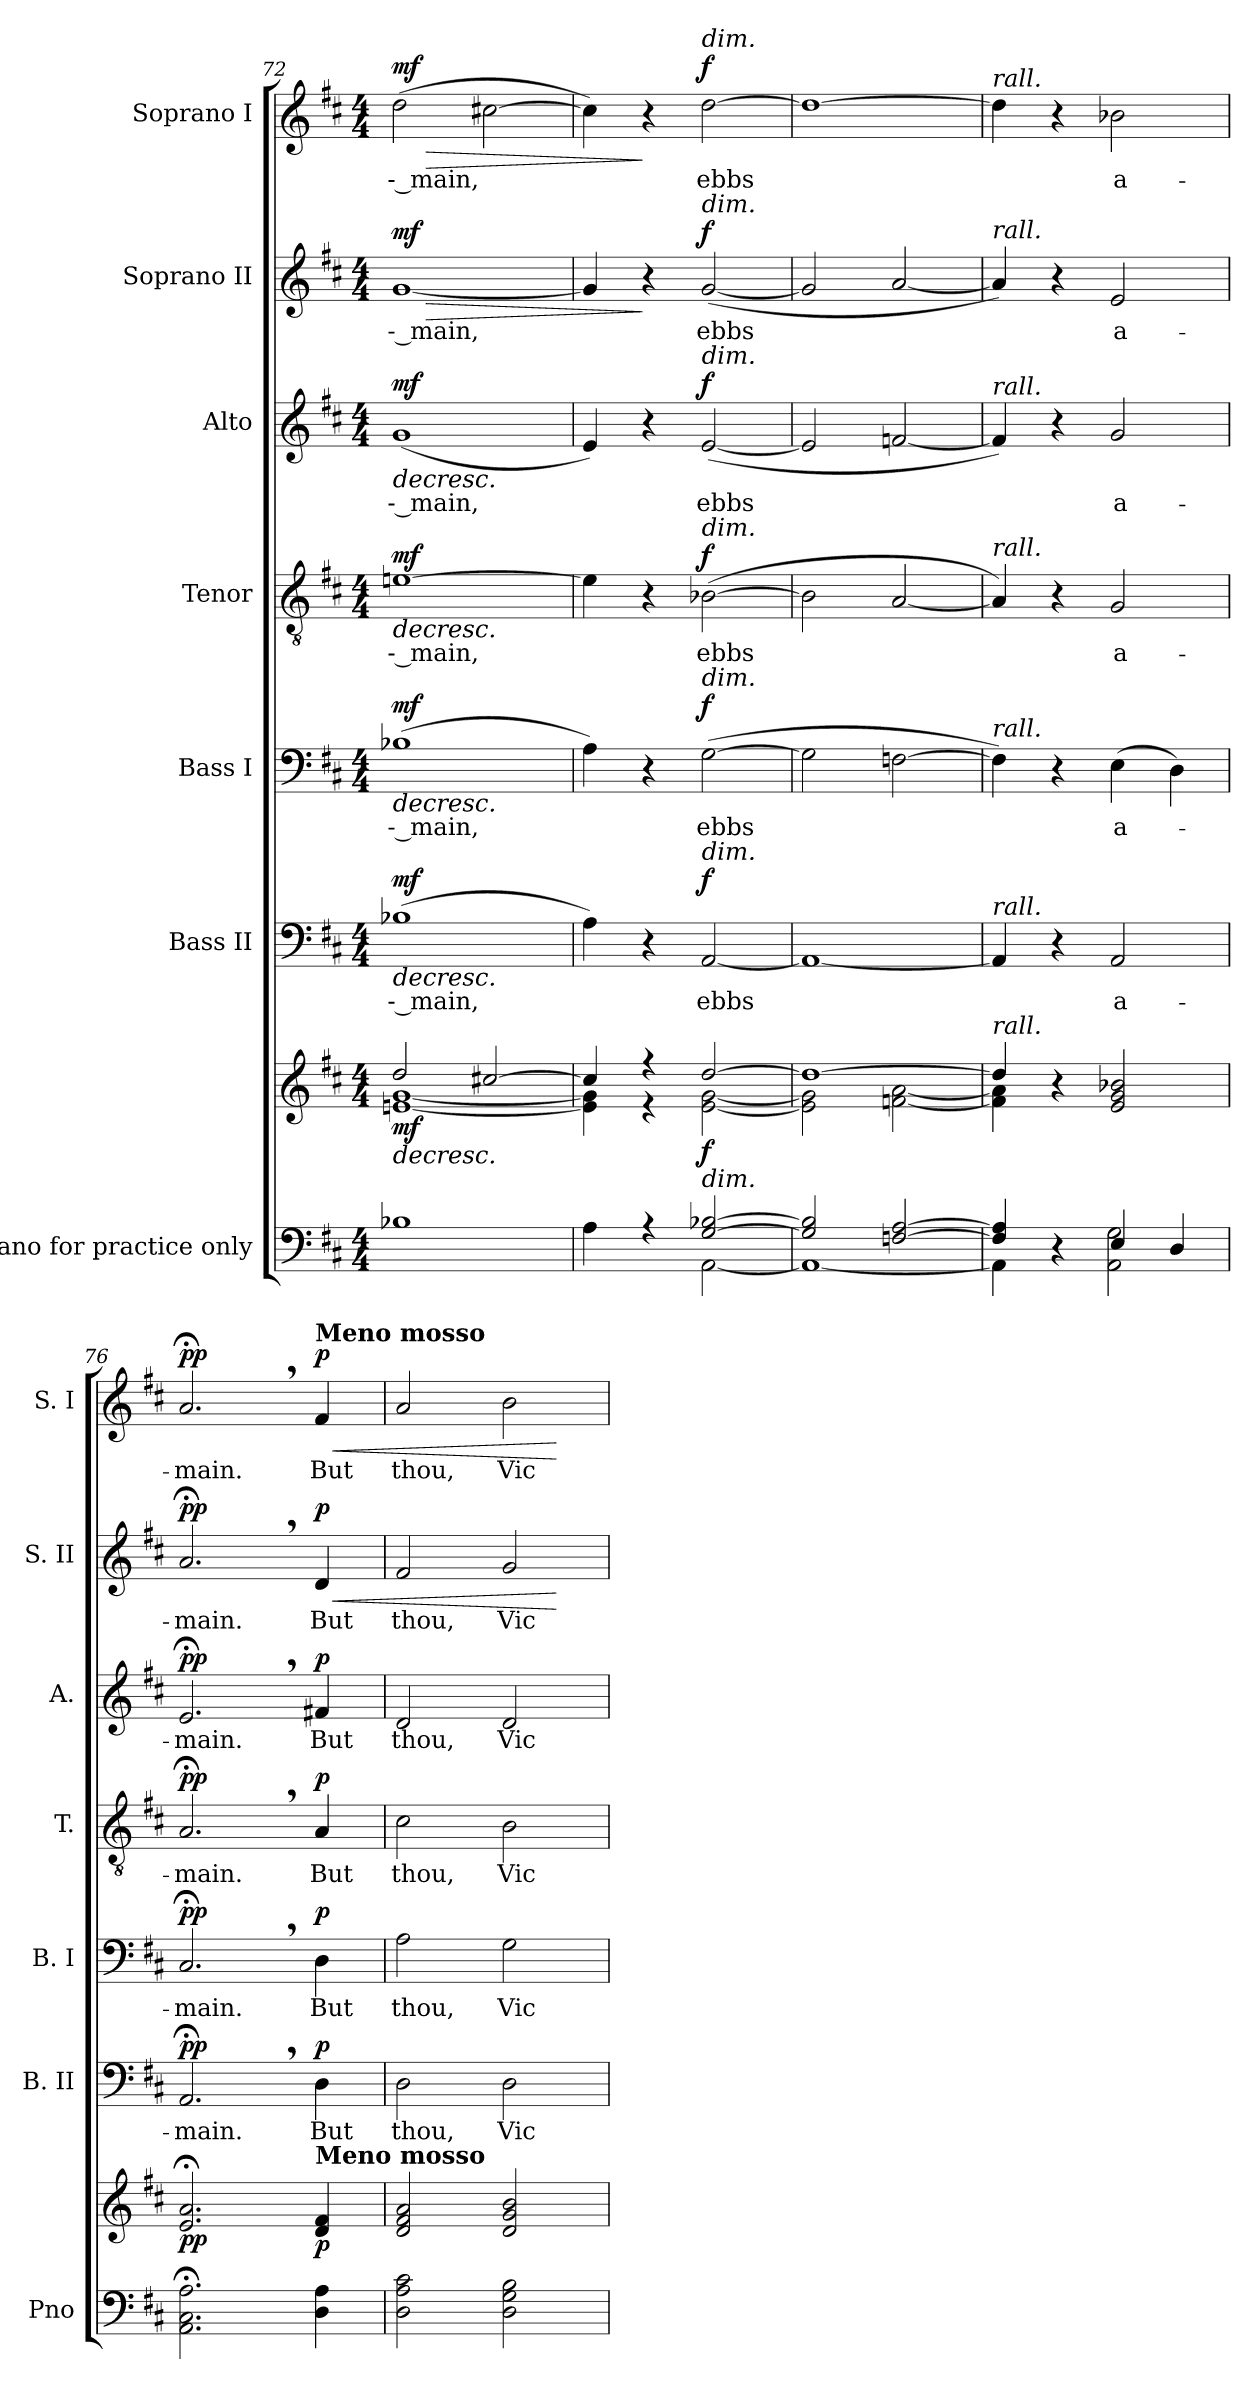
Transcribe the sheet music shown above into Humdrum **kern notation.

**kern	**kern	**dynam	**kern	**text	**dynam	**kern	**text	**dynam	**kern	**text	**dynam	**kern	**text	**dynam	**kern	**text	**dynam	**kern	**text	**dynam
*part7	*part7	*part7	*part6	*part6	*part6	*part5	*part5	*part5	*part4	*part4	*part4	*part3	*part3	*part3	*part2	*part2	*part2	*part1	*part1	*part1
*staff8	*staff7	*staff7/8	*staff6	*staff6	*staff6	*staff5	*staff5	*staff5	*staff4	*staff4	*staff4	*staff3	*staff3	*staff3	*staff2	*staff2	*staff2	*staff1	*staff1	*staff1
*I"Piano for practice only	*	*	*I"Bass II	*	*	*I"Bass I	*	*	*I"Tenor	*	*	*I"Alto	*	*	*I"Soprano II	*	*	*I"Soprano I	*	*
*I'Pno	*	*	*I'B. II	*	*	*I'B. I	*	*	*I'T.	*	*	*I'A.	*	*	*I'S. II	*	*	*I'S. I	*	*
!!LO:LB:g=z
*clefF4	*clefG2	*	*clefF4	*	*	*clefF4	*	*	*clefGv2	*	*	*clefG2	*	*	*clefG2	*	*	*clefG2	*	*
*k[f#c#]	*k[f#c#]	*	*k[f#c#]	*	*	*k[f#c#]	*	*	*k[f#c#]	*	*	*k[f#c#]	*	*	*k[f#c#]	*	*	*k[f#c#]	*	*
*M4/4	*M4/4	*	*M4/4	*	*	*M4/4	*	*	*M4/4	*	*	*M4/4	*	*	*M4/4	*	*	*M4/4	*	*
=72	=72	=72	=72	=72	=72	=72	=72	=72	=72	=72	=72	=72	=72	=72	=72	=72	=72	=72	=72	=72
!	!	!LO:HP:b	!	!LO:LY:b	!LO:HP:b	!	!LO:LY:b	!LO:HP:b	!	!LO:LY:b	!LO:HP:b	!	!LO:LY:b	!LO:HP:b	!	!LO:LY:b	!LO:HP:b	!	!LO:LY:b	!LO:HP:b
*	*^	*	*	*	*	*	*	*	*	*	*	*	*	*	*	*	*	*	*	*
!	!	!	!LO:DY:n=1:b	!	!	!LO:DY:n=1:a	!	!	!LO:DY:n=1:a	!	!	!LO:DY:n=1:a	!	!	!LO:DY:n=1:a	!	!	!LO:DY:n=1:a	!	!	!LO:DY:n=1:a
1B-X	2dd/	[1en [1g	> mf	(>1B-X	-- main,	> mf	(>1B-X	-- main,	> mf	[1en	-- main,	> mf	(<1g	-- main,	> mf	[1g	-- main,	> mf	(>2dd\	-- main,	> mf
.	[2cc#X/	.	.	.	.	.	.	.	.	.	.	.	.	.	.	.	.	.	[2cc#X\	.	.
=73	=73	=73	=73	=73	=73	=73	=73	=73	=73	=73	=73	=73	=73	=73	=73	=73	=73	=73	=73	=73	=73
*^	*	*	*	*	*	*	*	*	*	*	*	*	*	*	*	*	*	*	*	*	*
2ryy	4A\	4cc#/]	4e\] 4g\]	.	4A\)	.	.	4A\)	.	.	4e\]	.	.	4e/)	.	.	4g/]	.	.	4cc#\])	.	.
.	4rA	4r	4r	.	4r	.	.	4r	.	.	4r	.	.	4r	.	.	4r	.	]	4r	.	]
!	!	!	!	!	!	!	!	!	!	!	!	!	!	!	!	!	!	!	!	!LO:TX:a:i:t=dim.	!	!
!	!	!	!	!	!	!	!	!	!	!	!	!	!	!	!	!	!LO:TX:a:i:t=dim.	!	!	!	!	!
!	!	!	!	!	!	!	!	!	!	!	!	!	!	!LO:TX:a:i:t=dim.	!	!	!	!	!	!	!	!
!	!	!	!	!	!	!	!	!	!	!	!LO:TX:a:i:t=dim.	!	!	!	!	!	!	!	!	!	!	!
!	!	!	!	!	!	!	!	!LO:TX:a:i:t=dim.	!	!	!	!	!	!	!	!	!	!	!	!	!	!
!	!	!	!	!	!LO:TX:a:i:t=dim.	!	!	!	!	!	!	!	!	!	!	!	!	!	!	!	!	!
!	!	!LO:TX:b:i:t=dim.	!	!	!	!	!	!	!	!	!	!	!	!	!	!	!	!	!	!	!	!
!	!	!	!	!LO:DY:b	!	!LO:LY:b	!LO:DY:a	!	!LO:LY:b	!LO:DY:a	!	!LO:LY:b	!LO:DY:a	!	!LO:LY:b	!LO:DY:a	!	!LO:LY:b	!LO:DY:a	!	!LO:LY:b	!LO:DY:a
[2G/ [2B-X/	[2AA\	[2dd/	[2e\ [2g\	f	[2AA/	ebbs	f	(>[2G\	ebbs	f	(<[2B-X\	ebbs	f	(<[2e/	ebbs	f	(<[2g/	ebbs	f	[2dd\	ebbs	f
=74	=74	=74	=74	=74	=74	=74	=74	=74	=74	=74	=74	=74	=74	=74	=74	=74	=74	=74	=74	=74	=74	=74
2G/] 2B-/]	1AA_	1dd_	2e\] 2g\]	.	1AA_	.	.	2G\]	.	.	2B-\]	.	.	2e/]	.	.	2g/]	.	.	1dd_	.	.
[2Fn/ [2A/	.	.	[2fn\ [2a\	.	.	.	.	[2Fn\	.	.	[2A/	.	.	[2fn/	.	.	[2a/	.	.	.	.	.
=75	=75	=75	=75	=75	=75	=75	=75	=75	=75	=75	=75	=75	=75	=75	=75	=75	=75	=75	=75	=75	=75	=75
*	*	*	*	*	*	*	*	*	*	*	*	*	*	*	*	*	*	*	*	*MM88	*	*
!	!	!	!	!	!	!	!	!	!	!	!	!	!	!	!	!	!	!	!	!LO:TX:a:i:t=rall.	!	!
!	!	!	!	!	!	!	!	!	!	!	!	!	!	!	!	!	!LO:TX:a:i:t=rall.	!	!	!	!	!
!	!	!	!	!	!	!	!	!	!	!	!	!	!	!LO:TX:a:i:t=rall.	!	!	!	!	!	!	!	!
!	!	!	!	!	!	!	!	!	!	!	!LO:TX:a:i:t=rall.	!	!	!	!	!	!	!	!	!	!	!
!	!	!	!	!	!	!	!	!LO:TX:a:i:t=rall.	!	!	!	!	!	!	!	!	!	!	!	!	!	!
!	!	!	!	!	!LO:TX:a:i:t=rall.	!	!	!	!	!	!	!	!	!	!	!	!	!	!	!	!	!
!	!	!LO:TX:a:i:t=rall.	!	!	!	!	!	!	!	!	!	!	!	!	!	!	!	!	!	!	!	!
4F/] 4A/]	4AA\]	4dd/]	4f\] 4a\]	.	4AA/]	.	.	4F\])	.	.	4A/])	.	.	4f/])	.	.	4a/])	.	.	4dd\]	.	.
4r	4ryy	4r	4ryy	.	4r	.	.	4r	.	.	4r	.	.	4r	.	.	4r	.	.	4r	.	.
*	*	*	*	*	*	*	*	*	*	*	*	*	*	*	*	*	*	*	*	*MM84	*	*
!	!	!	!	!	!	!LO:LY:b	!	!	!LO:LY:b	!	!	!LO:LY:b	!	!	!LO:LY:b	!	!	!LO:LY:b	!	!	!LO:LY:b	!
4E/	2AA\ 2G\	2e/ 2g/ 2b-X/	2rAyy	.	2AA/	a-	.	(>4E\	a-	.	2G/	a-	.	2g/	a-	.	2e/	a-	.	2b-X\	a-	.
4D/	.	.	.	.	.	.	.	4D\)	.	.	.	.	.	.	.	.	.	.	.	.	.	.
*v	*v	*	*	*	*	*	*	*	*	*	*	*	*	*	*	*	*	*	*	*	*	*
*	*v	*v	*	*	*	*	*	*	*	*	*	*	*	*	*	*	*	*	*	*	*
=76	=76	=76	=76	=76	=76	=76	=76	=76	=76	=76	=76	=76	=76	=76	=76	=76	=76	=76	=76	=76
!	!	!LO:DY:b	!	!LO:LY:b	!LO:DY:a	!	!LO:LY:b	!LO:DY:a	!	!LO:LY:b	!LO:DY:a	!	!LO:LY:b	!LO:DY:a	!	!LO:LY:b	!LO:DY:a	!	!LO:LY:b	!LO:DY:a
2.AA\; 2.C#\; 2.A\;	2.e/;< 2.a/;<	pp	2.AA;<,/	-main.	pp	2.C#;<,/	-main.	pp	2.A;<,/	-main.	pp	2.e;<,/	-main.	pp	2.a;<,/	-main.	pp	2.a;<,/	-main.	pp
*	*	*	*	*	*	*	*	*	*	*	*	*	*	*	*	*	*	*MM72	*	*
!	!	!	!	!	!	!	!	!	!	!	!	!	!	!	!	!	!	!LO:TX:a:B:t=Meno mosso	!	!
!	!LO:TX:a:B:t=Meno mosso	!	!	!	!	!	!	!	!	!	!	!	!	!	!	!	!	!	!	!
!	!	!LO:DY:b	!	!LO:LY:b	!LO:DY:a	!	!LO:LY:b	!LO:DY:a	!	!LO:LY:b	!LO:DY:a	!	!LO:LY:b	!LO:DY:a	!	!LO:LY:b	!LO:HP:b	!	!LO:LY:b	!LO:HP:b
!	!	!	!	!	!	!	!	!	!	!	!	!	!	!	!	!	!LO:DY:n=1:a	!	!	!LO:DY:n=1:a
4D\ 4A\	4d/ 4f#/	p	4D\	But	p	4D\	But	p	4A/	But	p	4f#X/	But	p	4d/	But	< p	4f#/	But	< p
=77	=77	=77	=77	=77	=77	=77	=77	=77	=77	=77	=77	=77	=77	=77	=77	=77	=77	=77	=77	=77
!	!	!	!	!LO:LY:b	!	!	!LO:LY:b	!	!	!LO:LY:b	!	!	!LO:LY:b	!	!	!LO:LY:b	!	!	!LO:LY:b	!
2D\ 2A\ 2c#\	2d/ 2f#/ 2a/	.	2D\	thou,	.	2A\	thou,	.	2c#\	thou,	.	2d/	thou,	.	2f#/	thou,	.	2a/	thou,	.
!	!	!	!	!LO:LY:b	!	!	!LO:LY:b	!	!	!LO:LY:b	!	!	!LO:LY:b	!	!	!LO:LY:b	!	!	!LO:LY:b	!
2D\ 2G\ 2B\	2d/ 2g/ 2b/	.	2D\	Vic-	.	2G\	Vic-	.	2B\	Vic-	.	2d/	Vic-	.	2g/	Vic-	.	2b\	Vic-	.
.	.	]	.	.	]	.	.	]	.	.	]	.	.	]	.	.	[	.	.	[
=	=	=	=	=	=	=	=	=	=	=	=	=	=	=	=	=	=	=	=	=
*-	*-	*-	*-	*-	*-	*-	*-	*-	*-	*-	*-	*-	*-	*-	*-	*-	*-	*-	*-	*-
